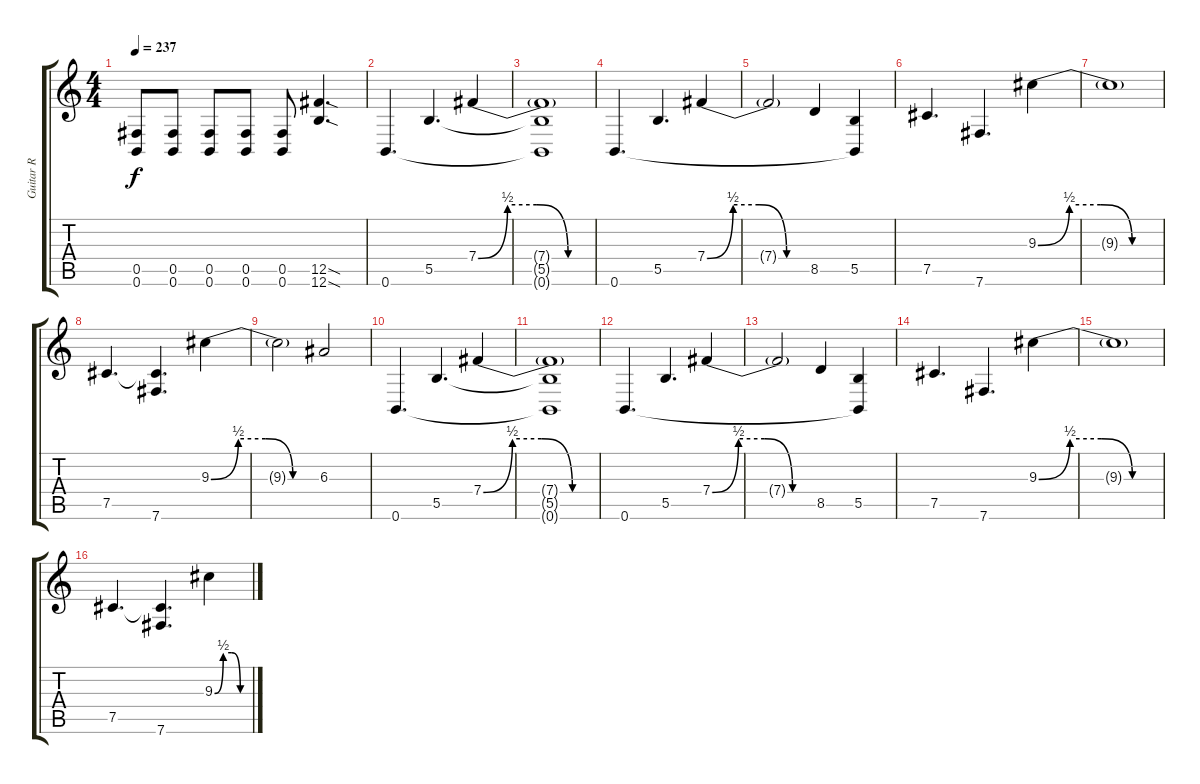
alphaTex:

\track ("Guitar R" "Guitar R") {instrument distortionguitar}
\staff {score tabs}
\tuning (Db4 Ab3 E3 B2 Gb2 B1) {hide}
\ts (4 4)
\tempo 237
\clef g2
\ks c
(0.5 0.6).8{dy f} (0.5 0.6).8 (0.5 0.6).8 (0.5 0.6).8 (0.5 0.6).8 (12.5{sod} 12.6{sod}).4{d} |
0.6.4{d} 5.5.4{d} 7.4{be (custom 0 0 15 2 30 2 46 0 60 0)}.4 |
(7.4{t} 5.5{t} 0.6{t}).1 |
0.6.4{d} 5.5.4{d} 7.4{be (custom 0 0 15 2 30 2 46 0 60 0)}.4 |
7.4{t}.2 8.5.4 (5.5 0.6{t}).4 |
7.5.4{d} 7.6.4{d} 9.3{be (custom 0 0 15 2 30 2 45 0 60 0)}.4 |
9.3{t}.1 |
7.5.4{d} (7.5{t} 7.6).4{d} 9.3{be (custom 0 0 15 2 30 2 45 0 60 0)}.4 |
9.3{t}.2 6.3.2 |
0.6.4{d} 5.5.4{d} 7.4{be (custom 0 0 15 2 30 2 46 0 60 0)}.4 |
(7.4{t} 5.5{t} 0.6{t}).1 |
0.6.4{d} 5.5.4{d} 7.4{be (custom 0 0 15 2 30 2 46 0 60 0)}.4 |
7.4{t}.2 8.5.4 (5.5 0.6{t}).4 |
7.5.4{d} 7.6.4{d} 9.3{be (custom 0 0 15 2 30 2 45 0 60 0)}.4 |
9.3{t}.1 |
7.5.4{d} (7.5{t} 7.6).4{d} 9.3{be (custom 0 0 15 2 30 2 45 0 60 0)}.4
